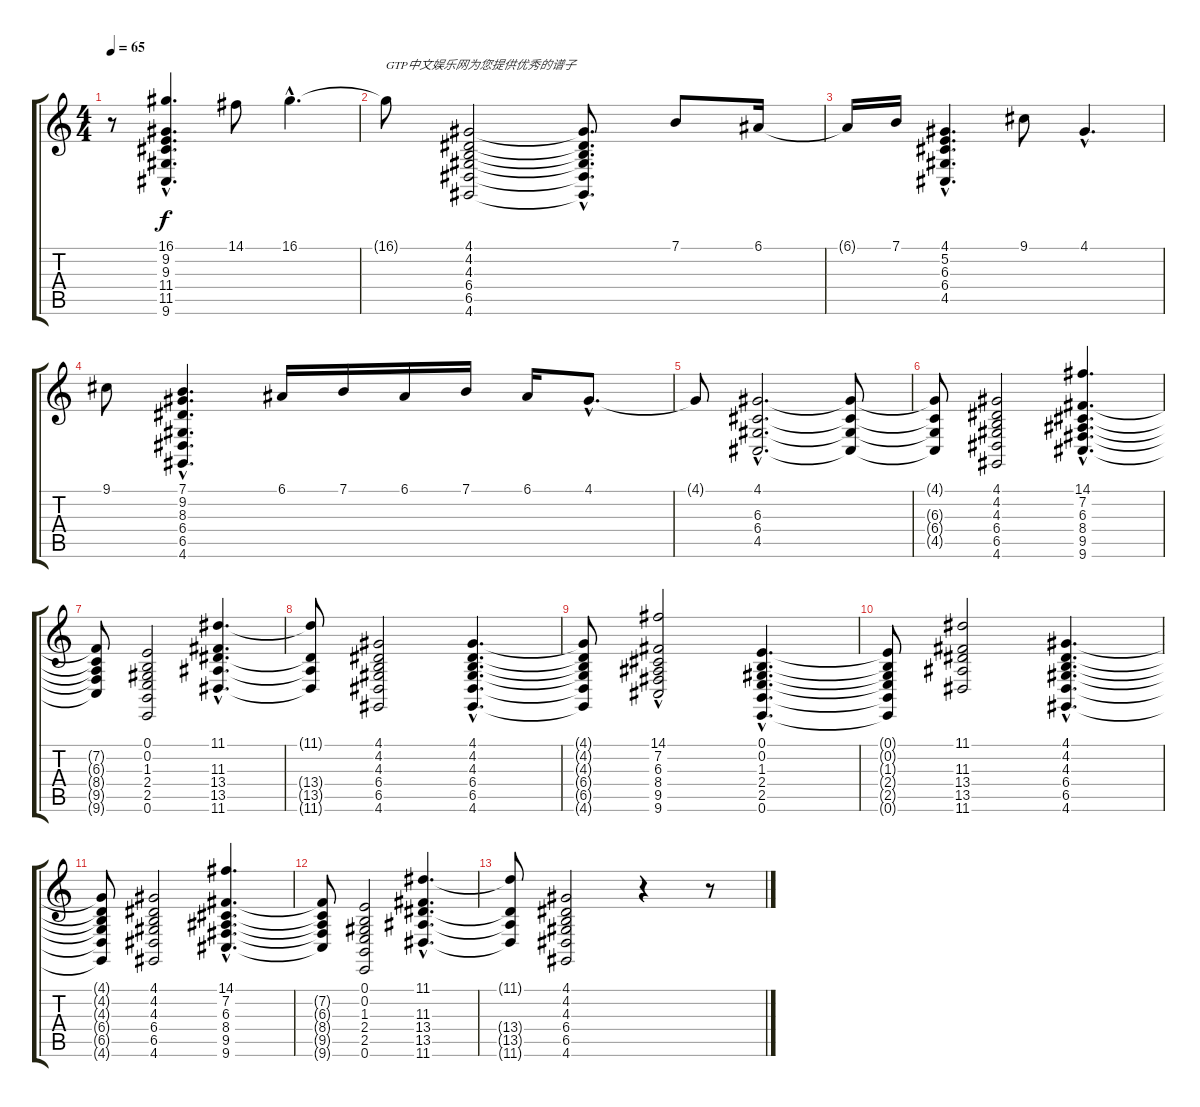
\track "" {instrument stringensemble1}
\staff {score tabs}
\tuning (E4 B3 G3 D3 A2 E2) {hide}
\ts (4 4)
\tempo 65
\clef g2
\ks c
r.8{dy f instrument stringensemble1} (16.1{hac} 9.2 9.3 11.4 11.5 9.6).4{d} 14.1.8 16.1{hac}.4{d} |
16.1{t}.8{txt "GTP中文娱乐网为您提供优秀的谱子"} (4.1 4.2 4.3 6.4 6.5 4.6).2 (4.1{hac t} 4.2{t} 4.3{t} 6.4{t} 6.5{t} 4.6{t}).8{d} 7.1.8 6.1.16 |
6.1{t}.16 7.1.16 (4.1{hac} 5.2 6.3 6.4 4.5).4{d} 9.1.8 4.1{hac}.4{d} |
9.1.8 (7.1{hac} 9.2{hac} 8.3{hac} 6.4 6.5 4.6).4{d} 6.1.16 7.1.16 6.1.16 7.1.16 6.1.16 4.1{hac}.8{d} |
4.1{t}.8 (4.1{hac} 6.3{hac} 6.4{hac} 4.5{hac}).2{d} (4.1{t} 6.3{t} 6.4{t} 4.5{t}).8 |
(4.1{t} 6.3{t} 6.4{t} 4.5{t}).8 (4.1 4.2 4.3 6.4 6.5 4.6).2 (14.1{hac} 7.2{hac} 6.3{hac} 8.4{hac} 9.5{hac} 9.6{hac}).4{d} |
(7.2{t} 6.3{t} 8.4{t} 9.5{t} 9.6{t}).8 (0.1 0.2 1.3 2.4 2.5 0.6).2 (11.1{hac} 11.3 13.4{hac} 13.5{hac} 11.6{hac}).4{d} |
(11.1{t} 13.4{t} 13.5{t} 11.6{t}).8 (4.1 4.2 4.3 6.4 6.5 4.6).2 (4.1{hac} 4.2{hac} 4.3{hac} 6.4{hac} 6.5{hac} 4.6{hac}).4{d} |
(4.1{t} 4.2{t} 4.3{t} 6.4{t} 6.5{t} 4.6{t}).8 (14.1{hac} 7.2 6.3 8.4 9.5 9.6).2 (0.1{hac} 0.2{hac} 1.3{hac} 2.4{hac} 2.5{hac} 0.6{hac}).4{d} |
(0.1{t} 0.2{t} 1.3{t} 2.4{t} 2.5{t} 0.6{t}).8 (11.1 11.3 13.4 13.5 11.6).2 (4.1{hac} 4.2{hac} 4.3{hac} 6.4{hac} 6.5{hac} 4.6{hac}).4{d} |
(4.1{t} 4.2{t} 4.3{t} 6.4{t} 6.5{t} 4.6{t}).8 (4.1 4.2 4.3 6.4 6.5 4.6).2 (14.1{hac} 7.2{hac} 6.3{hac} 8.4{hac} 9.5{hac} 9.6{hac}).4{d} |
(7.2{t} 6.3{t} 8.4{t} 9.5{t} 9.6{t}).8 (0.1 0.2 1.3 2.4 2.5 0.6).2 (11.1{hac} 11.3 13.4{hac} 13.5{hac} 11.6{hac}).4{d} |
(11.1{t} 13.4{t} 13.5{t} 11.6{t}).8 (4.1 4.2 4.3 6.4 6.5 4.6).2 r.4 r.8
